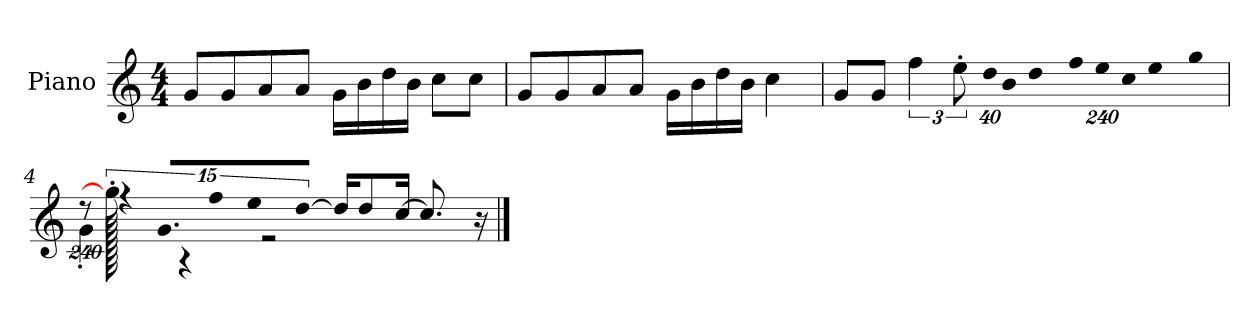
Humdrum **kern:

**kern
*part1
*staff1
*I"Piano
*I'P-no
*clefG2
*k[]
*M4/4
*MM90
=1
8g/L
8g/
8a/
8a/J
16g\LL
16b\
16dd\
16b\JJ
8cc\L
8cc\J
=2
8g/L
8g/
8a/
8a/J
16g\LL
16b\
16dd\
16b\JJ
4cc\
=3
8g/L
8g/J
6ff\
12ee'\
*Xbrackettup
!LO:N:vis=32
640%23dd\KLL
!LO:N:vis=16
1920%137b\
!LO:N:vis=32
640%23dd\K
!LO:N:vis=16
1920%137ff\
!LO:N:vis=16
1920%137ee\
!LO:N:vis=16
1920%137cc\
!LO:N:vis=32
640%23ee\K
[384%41gg\J
!!LO:LB:g=z
=4
*brackettup
!LO:N:vis=16
*^
1920%137r	4g'\
1920gg'\]	.
!LO:N:vis=32	!
640%23r	.
!LO:N:vis=16.	!
960%103g/KL	.
!LO:N:vis=8	!
960%137ff/	.
.	4r
!LO:N:vis=16	!
1920%137ee/L	.
!LO:N:vis=16	!
[1920%137dd/JJ	.
.	2r
16dd/KL]	.
8dd/	.
[16cc/Jk	.
8.cc/]	.
16r	.
.	1920ryy
*v	*v
==
*-
